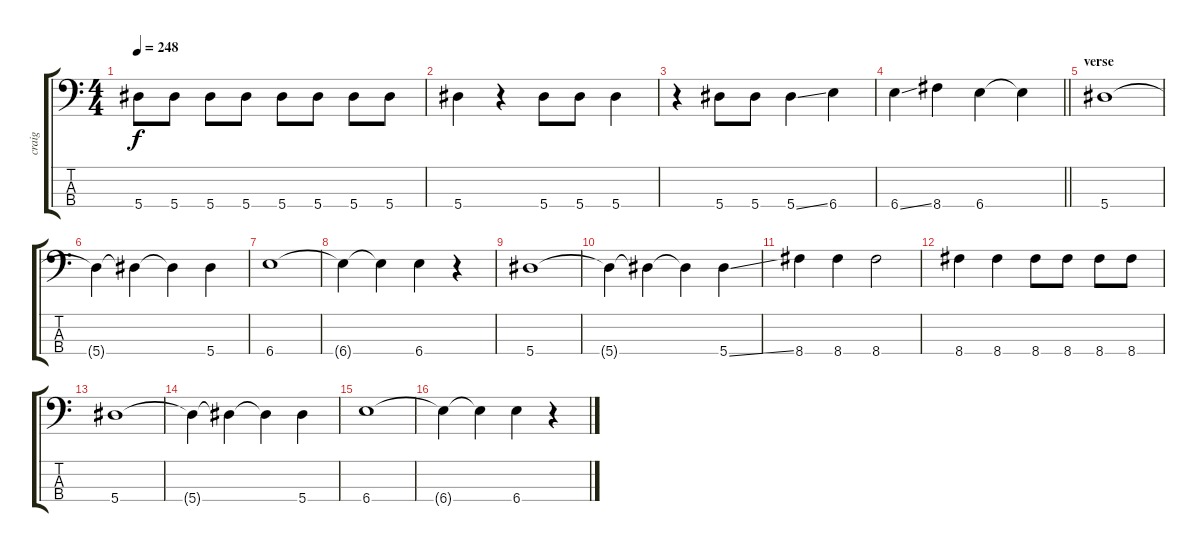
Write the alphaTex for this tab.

\track ("craig" "craig") {instrument slapbass2}
\staff {score tabs}
\tuning (Eb3 Bb2 F2 Bb1) {hide}
\ts (4 4)
\tempo 248
\clef f4
\ks c
5.4.8{dy f} 5.4.8 5.4.8 5.4.8 5.4.8 5.4.8 5.4.8 5.4.8 |
5.4.4 r.4 5.4.8 5.4.8 5.4.4 |
r.4 5.4.8 5.4.8 5.4{ss}.4 6.4.4 |
\barLineRight lightlight
6.4{ss}.4 8.4.4 6.4.4 6.4{t}.4 |
\section ("" "verse")
5.4.1 |
5.4{t}.4 5.4{t}.4 5.4{t}.4 5.4.4 |
6.4.1 |
6.4{t}.4 6.4{t}.4 6.4.4 r.4 |
5.4.1 |
5.4{t}.4 5.4{t}.4 5.4{t}.4 5.4{ss}.4 |
8.4.4 8.4.4 8.4.2 |
8.4.4 8.4.4 8.4.8 8.4.8 8.4.8 8.4.8 |
5.4.1 |
5.4{t}.4 5.4{t}.4 5.4{t}.4 5.4.4 |
6.4.1 |
6.4{t}.4 6.4{t}.4 6.4.4 r.4
